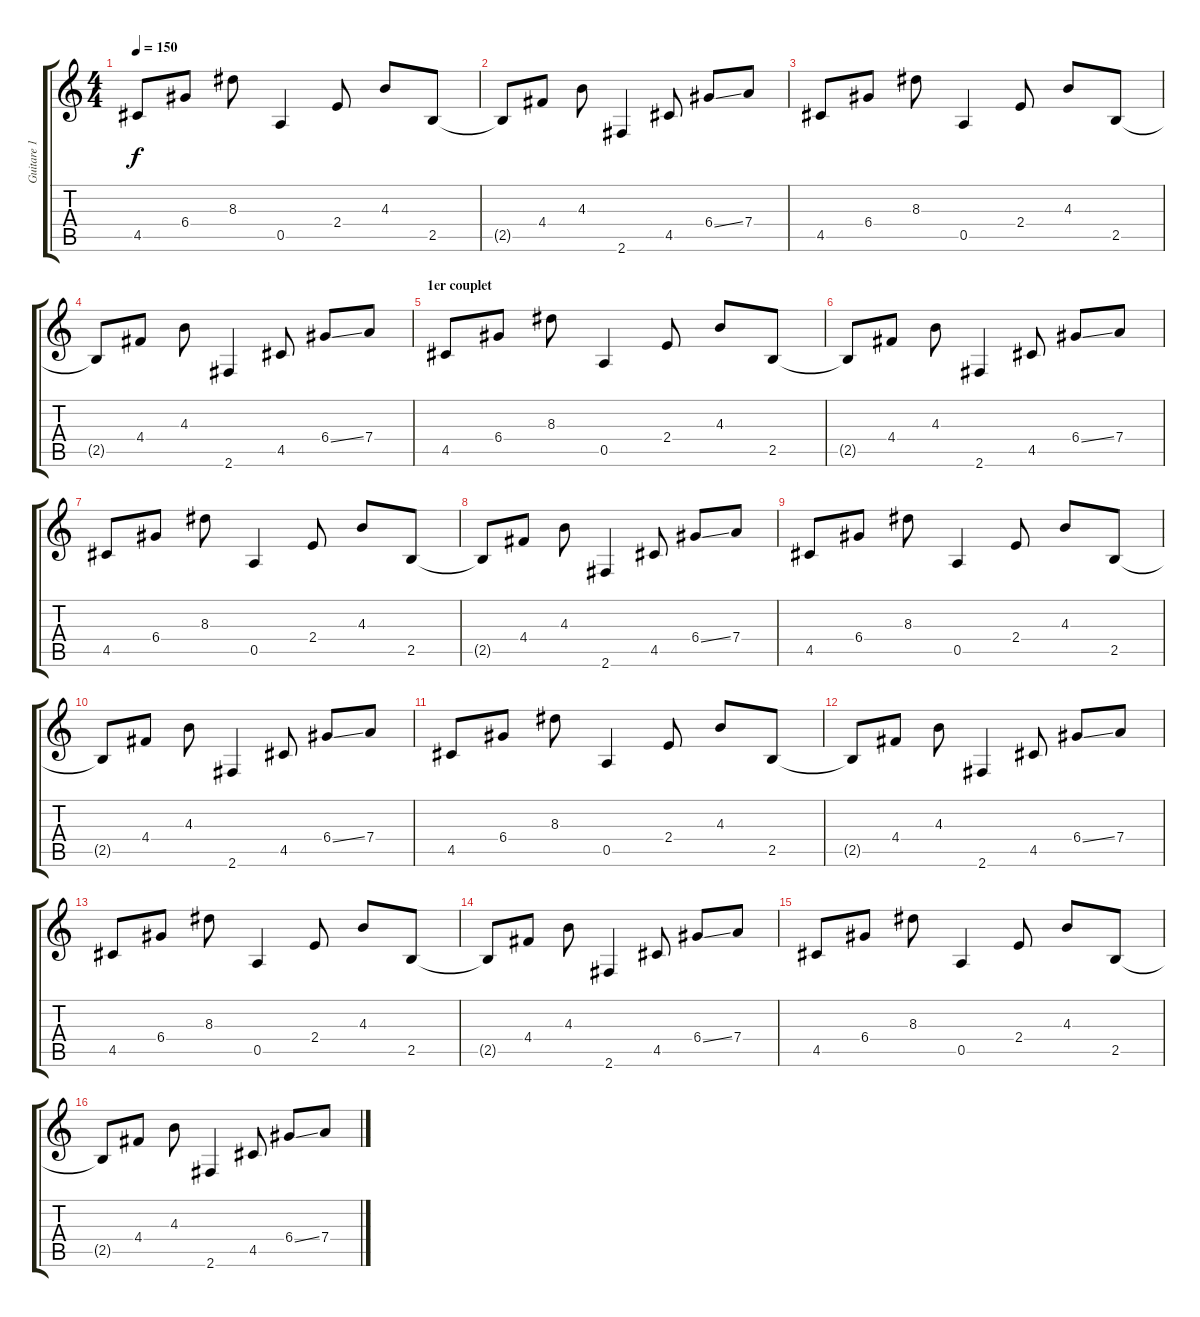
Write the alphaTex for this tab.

\track ("Guitare 1" "Guitare 1") {instrument electricguitarclean}
\staff {score tabs}
\tuning (E4 B3 G3 D3 A2 E2) {hide}
\ts (4 4)
\tempo 150
\clef g2
\ks c
4.5.8{dy f instrument electricguitarclean} 6.4.8 8.3.8 0.5.4 2.4.8 4.3.8 2.5.8 |
2.5{t}.8 4.4.8 4.3.8 2.6.4 4.5.8 6.4{ss}.8 7.4.8 |
4.5.8 6.4.8 8.3.8 0.5.4 2.4.8 4.3.8 2.5.8 |
2.5{t}.8 4.4.8 4.3.8 2.6.4 4.5.8 6.4{ss}.8 7.4.8 |
\section ("" "1er couplet")
4.5.8 6.4.8 8.3.8 0.5.4 2.4.8 4.3.8 2.5.8 |
2.5{t}.8 4.4.8 4.3.8 2.6.4 4.5.8 6.4{ss}.8 7.4.8 |
4.5.8 6.4.8 8.3.8 0.5.4 2.4.8 4.3.8 2.5.8 |
2.5{t}.8 4.4.8 4.3.8 2.6.4 4.5.8 6.4{ss}.8 7.4.8 |
4.5.8 6.4.8 8.3.8 0.5.4 2.4.8 4.3.8 2.5.8 |
2.5{t}.8 4.4.8 4.3.8 2.6.4 4.5.8 6.4{ss}.8 7.4.8 |
4.5.8 6.4.8 8.3.8 0.5.4 2.4.8 4.3.8 2.5.8 |
2.5{t}.8 4.4.8 4.3.8 2.6.4 4.5.8 6.4{ss}.8 7.4.8 |
4.5.8 6.4.8 8.3.8 0.5.4 2.4.8 4.3.8 2.5.8 |
2.5{t}.8 4.4.8 4.3.8 2.6.4 4.5.8 6.4{ss}.8 7.4.8 |
4.5.8 6.4.8 8.3.8 0.5.4 2.4.8 4.3.8 2.5.8 |
2.5{t}.8 4.4.8 4.3.8 2.6.4 4.5.8 6.4{ss}.8 7.4.8
